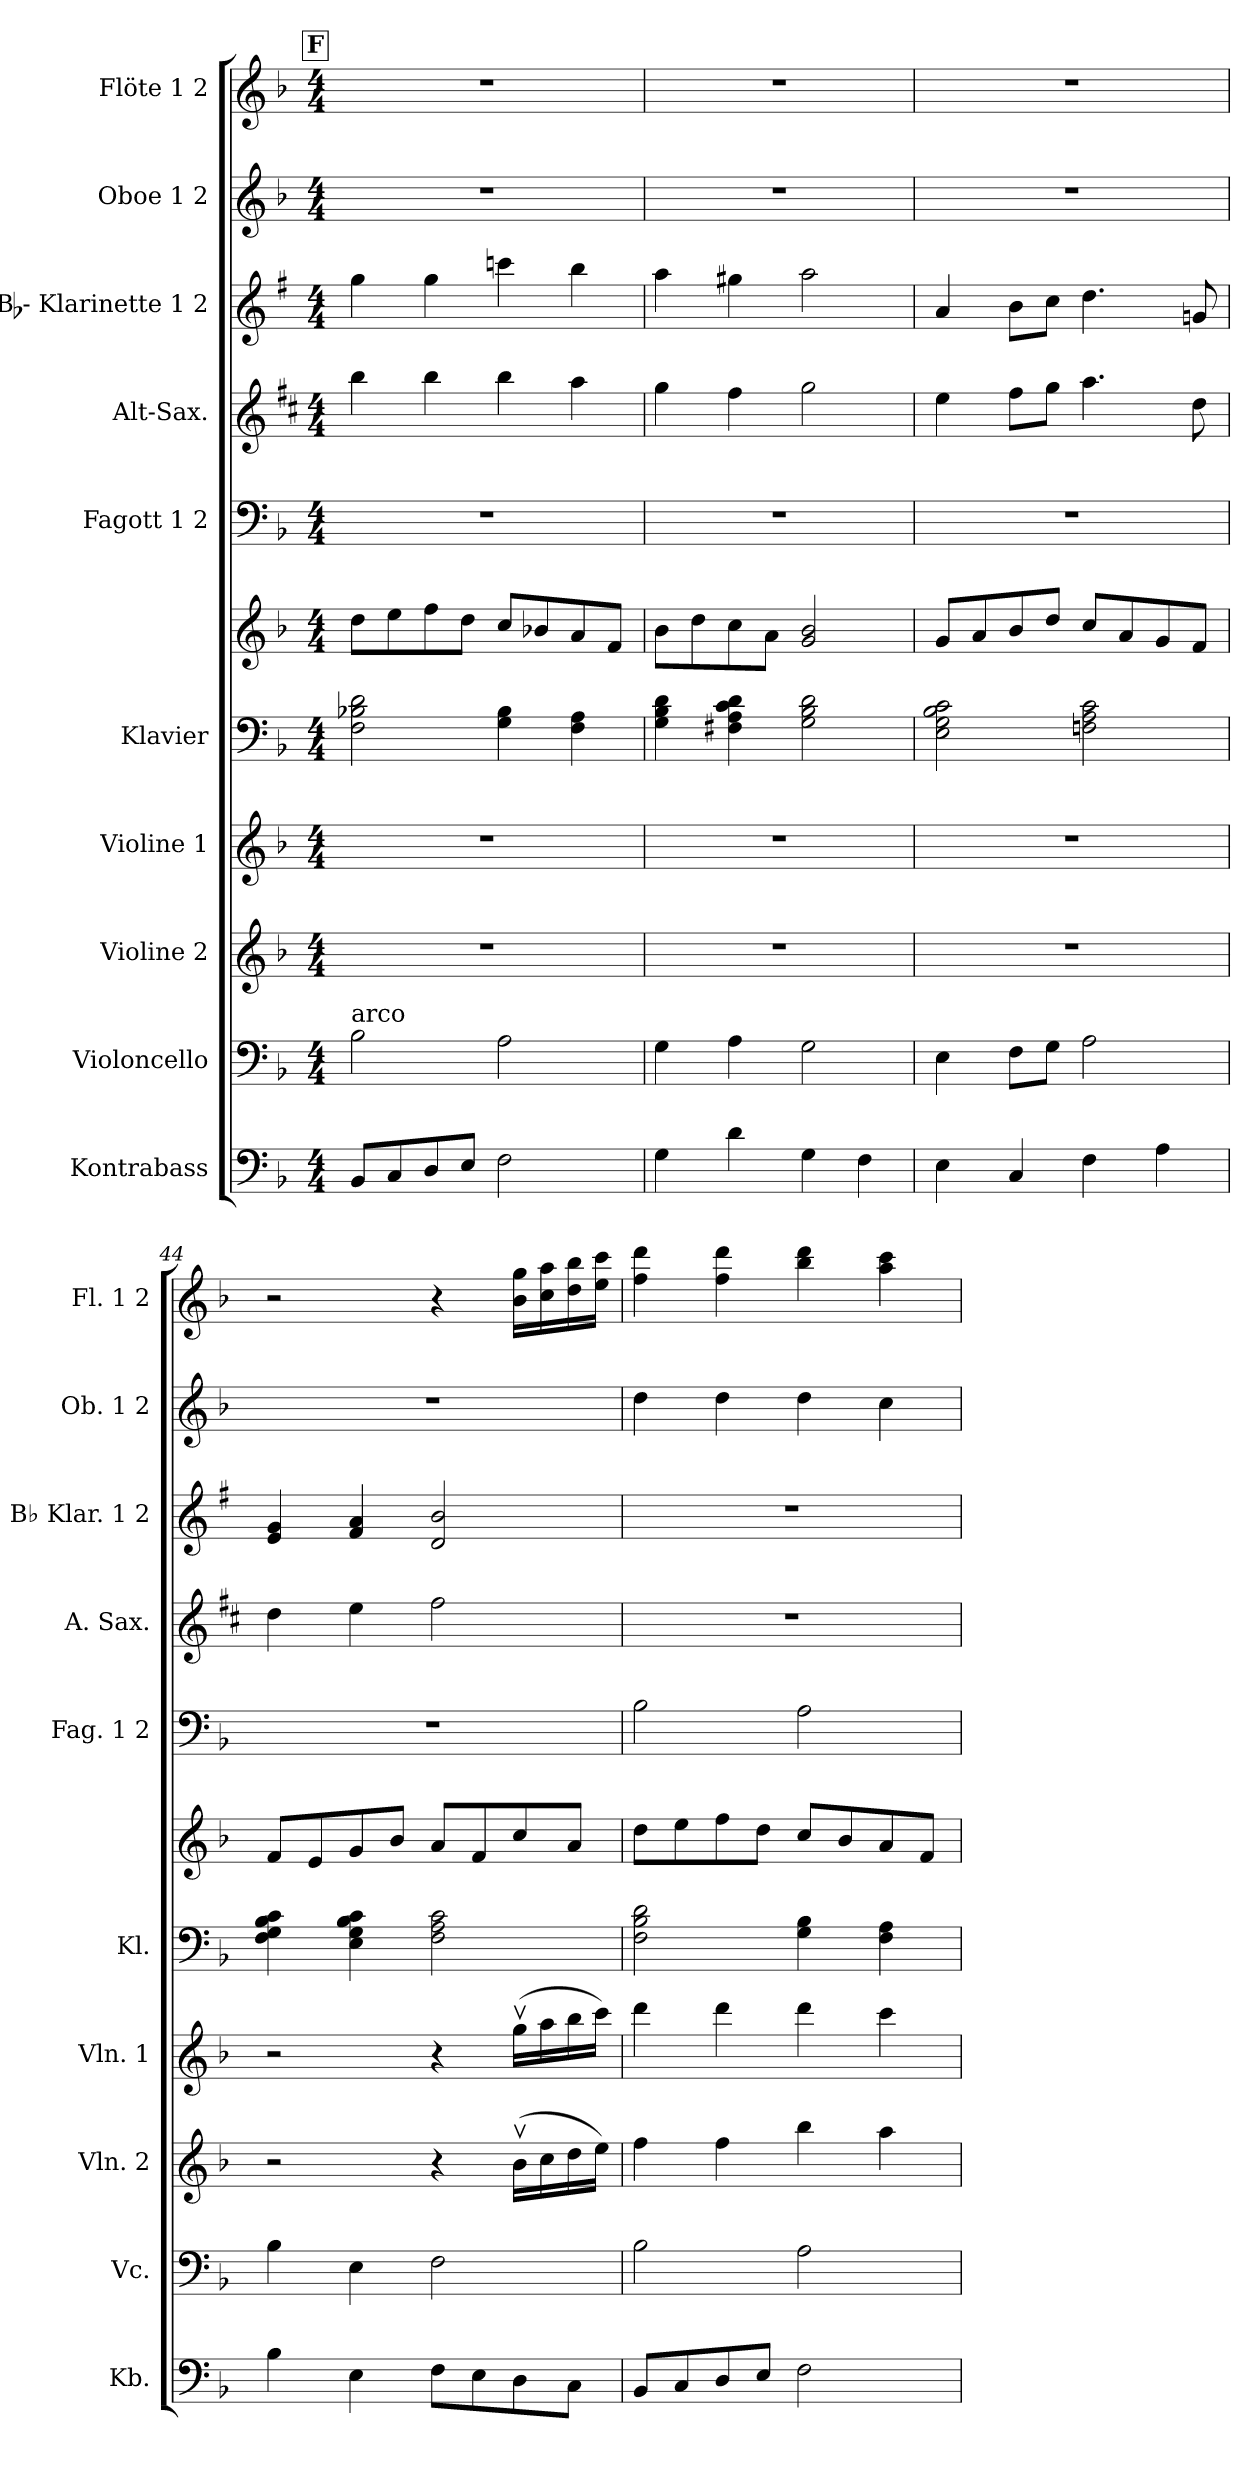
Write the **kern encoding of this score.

**kern	**kern	**kern	**kern	**kern	**kern	**kern	**kern	**kern	**kern	**kern
*part10	*part9	*part8	*part7	*part6	*part6	*part5	*part4	*part3	*part2	*part1
*staff11	*staff10	*staff9	*staff8	*staff7	*staff6	*staff5	*staff4	*staff3	*staff2	*staff1
*I"Kontrabass	*I"Violoncello	*I"Violine 2	*I"Violine 1	*I"Klavier	*	*I"Fagott 1  2	*I"Alt-Sax.	*I"Bb- Klarinette 1  2	*I"Oboe 1  2	*I"Flöte 1  2
*I'Kb.	*I'Vc.	*I'Vln. 2	*I'Vln. 1	*I'Kl.	*	*I'Fag. 1  2	*I'A. Sax.	*I'Bb Klar. 1  2	*I'Ob. 1  2	*I'Fl. 1  2
*clefF4	*clefF4	*clefG2	*clefG2	*clefF4	*clefG2	*clefF4	*clefG2	*clefG2	*clefG2	*clefG2
*ITrd7c12	*	*	*	*	*	*	*ITrd5c9	*ITrd1c2	*	*
*k[b-]	*k[b-]	*k[b-]	*k[b-]	*k[b-]	*k[b-]	*k[b-]	*k[b-]	*k[b-]	*k[b-]	*k[b-]
*F:	*F:	*F:	*F:	*F:	*F:	*F:	*F:	*F:	*F:	*F:
*M4/4	*M4/4	*M4/4	*M4/4	*M4/4	*M4/4	*M4/4	*M4/4	*M4/4	*M4/4	*M4/4
!!LO:REH:place=s1:B:color=#000000:enc=box:fs=11.1263:t=F
=41	=41	=41	=41	=41	=41	=41	=41	=41	=41	=41
!	!LO:TX:a:t=arco	!	!	!	!	!	!	!	!	!
8BBB-i/L	2B-i\	1r	1r	2Fi\ 2B-Xi 2di	8ddi\L	1r	4ddi\	4ffi\	1r	1r
8CCi/	.	.	.	.	8eei\	.	.	.	.	.
8DDi/	.	.	.	.	8ffi\	.	4ddi\	4ffi\	.	.
8EEi/J	.	.	.	.	8ddi\J	.	.	.	.	.
2FFi\	2Ai\	.	.	4Gi\ 4B-i	8cci/L	.	4ddi\	4bb-Xi\	.	.
.	.	.	.	.	8b-Xi/	.	.	.	.	.
.	.	.	.	4Fi\ 4Ai	8ai/	.	4cci\	4aai\	.	.
.	.	.	.	.	8fi/J	.	.	.	.	.
=42	=42	=42	=42	=42	=42	=42	=42	=42	=42	=42
4GGi\	4Gi\	1r	1r	4Gi\ 4B-i 4di	8b-i\L	1r	4b-i\	4ggi\	1r	1r
.	.	.	.	.	8ddi\	.	.	.	.	.
4Di\	4Ai\	.	.	4F#Xi\ 4Ai 4ci 4di	8cci\	.	4ai\	4ff#Xi\	.	.
.	.	.	.	.	8ai\J	.	.	.	.	.
4GGi\	2Gi\	.	.	2Gi\ 2B-i 2di	2gi/ 2b-i	.	2b-i\	2ggi\	.	.
4FFi\	.	.	.	.	.	.	.	.	.	.
!!LO:LB:g=z
=43	=43	=43	=43	=43	=43	=43	=43	=43	=43	=43
4EEi\	4Ei\	1r	1r	2Ei\ 2Gi 2B-i 2ci	8gi/L	1r	4gi\	4gi/	1r	1r
.	.	.	.	.	8ai/	.	.	.	.	.
4CCi/	8Fi\L	.	.	.	8b-i/	.	8ai\L	8ai\L	.	.
.	8Gi\J	.	.	.	8ddi/J	.	8b-i\J	8b-i\J	.	.
4FFi\	2Ai\	.	.	2Fni\ 2Ai 2ci	8cci/L	.	4.cci\	4.cci\	.	.
.	.	.	.	.	8ai/	.	.	.	.	.
4AAi\	.	.	.	.	8gi/	.	.	.	.	.
.	.	.	.	.	8fi/J	.	8fi\	8fni/	.	.
=44	=44	=44	=44	=44	=44	=44	=44	=44	=44	=44
4BB-i\	4B-i\	2r	2r	4Fi\ 4Gi 4B-i 4ci	8fi/L	1r	4fi\	4di/ 4fi	1r	2r
.	.	.	.	.	8ei/	.	.	.	.	.
4EEi\	4Ei\	.	.	4Ei\ 4Gi 4B-i 4ci	8gi/	.	4gi\	4ei/ 4gi	.	.
.	.	.	.	.	8b-i/J	.	.	.	.	.
8FFi\L	2Fi\	4r	4r	2Fi\ 2Ai 2ci	8ai/L	.	2ai\	2ci/ 2ai	.	4r
8EEi\	.	.	.	.	8fi/	.	.	.	.	.
8DDi\	.	(16b-vi\LL	(16ggvi\LL	.	8cci/	.	.	.	.	16b-i\ 16ggiLL
.	.	16cci\	16aai\	.	.	.	.	.	.	16cci\ 16aai
8CCi\J	.	16ddi\	16bb-i\	.	8ai/J	.	.	.	.	16ddi\ 16bb-i
.	.	16eei\JJ)	16ccci\JJ)	.	.	.	.	.	.	16eei\ 16ccciJJ
=45	=45	=45	=45	=45	=45	=45	=45	=45	=45	=45
8BBB-i/L	2B-i\	4ffi\	4dddi\	2Fi\ 2B-i 2di	8ddi\L	2B-i\	1r	1r	4ddi\	4ffi\ 4dddi
8CCi/	.	.	.	.	8eei\	.	.	.	.	.
8DDi/	.	4ffi\	4dddi\	.	8ffi\	.	.	.	4ddi\	4ffi\ 4dddi
8EEi/J	.	.	.	.	8ddi\J	.	.	.	.	.
2FFi\	2Ai\	4bb-i\	4dddi\	4Gi\ 4B-i	8cci/L	2Ai\	.	.	4ddi\	4bb-i\ 4dddi
.	.	.	.	.	8b-i/	.	.	.	.	.
.	.	4aai\	4ccci\	4Fi\ 4Ai	8ai/	.	.	.	4cci\	4aai\ 4ccci
.	.	.	.	.	8fi/J	.	.	.	.	.
=	=	=	=	=	=	=	=	=	=	=
*-	*-	*-	*-	*-	*-	*-	*-	*-	*-	*-
